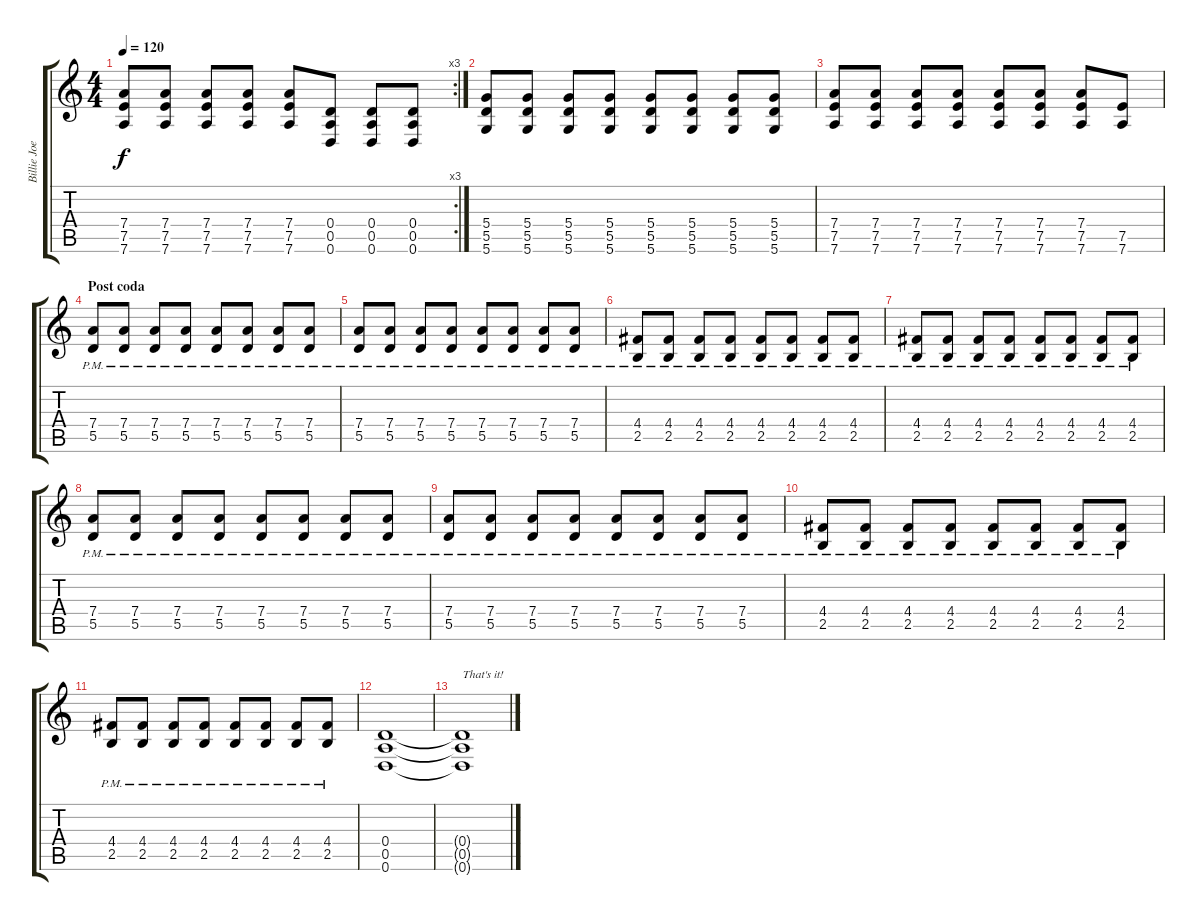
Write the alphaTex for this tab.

\track ("Billie Joe" "Billie Joe") {instrument electricguitarclean}
\staff {score tabs}
\tuning (E4 B3 G3 D3 A2 D2) {hide}
\rc 3
\ts (4 4)
\tempo 120
\clef g2
\ks c
(7.4 7.5 7.6).8{dy f} (7.4 7.5 7.6).8 (7.4 7.5 7.6).8 (7.4 7.5 7.6).8 (7.4 7.5 7.6).8 (0.4 0.5 0.6).8 (0.4 0.5 0.6).8 (0.4 0.5 0.6).8 |
(5.4 5.5 5.6).8 (5.4 5.5 5.6).8 (5.4 5.5 5.6).8 (5.4 5.5 5.6).8 (5.4 5.5 5.6).8 (5.4 5.5 5.6).8 (5.4 5.5 5.6).8 (5.4 5.5 5.6).8 |
(7.4 7.5 7.6).8 (7.4 7.5 7.6).8 (7.4 7.5 7.6).8 (7.4 7.5 7.6).8 (7.4 7.5 7.6).8 (7.4 7.5 7.6).8 (7.4 7.5 7.6).8 (7.5 7.6).8 |
\section ("" "Post coda")
(7.4{pm} 5.5{pm}).8{instrument electricguitarclean} (7.4{pm} 5.5{pm}).8 (7.4{pm} 5.5{pm}).8 (7.4{pm} 5.5{pm}).8 (7.4{pm} 5.5{pm}).8 (7.4{pm} 5.5{pm}).8 (7.4{pm} 5.5{pm}).8 (7.4{pm} 5.5{pm}).8 |
(7.4{pm} 5.5{pm}).8 (7.4{pm} 5.5{pm}).8 (7.4{pm} 5.5{pm}).8 (7.4{pm} 5.5{pm}).8 (7.4{pm} 5.5{pm}).8 (7.4{pm} 5.5{pm}).8 (7.4{pm} 5.5{pm}).8 (7.4{pm} 5.5{pm}).8 |
(4.4{pm} 2.5{pm}).8 (4.4{pm} 2.5{pm}).8 (4.4{pm} 2.5{pm}).8 (4.4{pm} 2.5{pm}).8 (4.4{pm} 2.5{pm}).8 (4.4{pm} 2.5{pm}).8 (4.4{pm} 2.5{pm}).8 (4.4{pm} 2.5{pm}).8 |
(4.4{pm} 2.5{pm}).8 (4.4{pm} 2.5{pm}).8 (4.4{pm} 2.5{pm}).8 (4.4{pm} 2.5{pm}).8 (4.4{pm} 2.5{pm}).8 (4.4{pm} 2.5{pm}).8 (4.4{pm} 2.5{pm}).8 (4.4{pm} 2.5{pm}).8 |
(7.4{pm} 5.5{pm}).8 (7.4{pm} 5.5{pm}).8 (7.4{pm} 5.5{pm}).8 (7.4{pm} 5.5{pm}).8 (7.4{pm} 5.5{pm}).8 (7.4{pm} 5.5{pm}).8 (7.4{pm} 5.5{pm}).8 (7.4{pm} 5.5{pm}).8 |
(7.4{pm} 5.5{pm}).8 (7.4{pm} 5.5{pm}).8 (7.4{pm} 5.5{pm}).8 (7.4{pm} 5.5{pm}).8 (7.4{pm} 5.5{pm}).8 (7.4{pm} 5.5{pm}).8 (7.4{pm} 5.5{pm}).8 (7.4{pm} 5.5{pm}).8 |
(4.4{pm} 2.5{pm}).8 (4.4{pm} 2.5{pm}).8 (4.4{pm} 2.5{pm}).8 (4.4{pm} 2.5{pm}).8 (4.4{pm} 2.5{pm}).8 (4.4{pm} 2.5{pm}).8 (4.4{pm} 2.5{pm}).8 (4.4{pm} 2.5{pm}).8 |
(4.4{pm} 2.5{pm}).8 (4.4{pm} 2.5{pm}).8 (4.4{pm} 2.5{pm}).8 (4.4{pm} 2.5{pm}).8 (4.4{pm} 2.5{pm}).8 (4.4{pm} 2.5{pm}).8 (4.4{pm} 2.5{pm}).8 (4.4{pm} 2.5{pm}).8 |
(0.4 0.5 0.6).1 |
(0.4{t} 0.5{t} 0.6{t}).1{txt "That's it!"}
